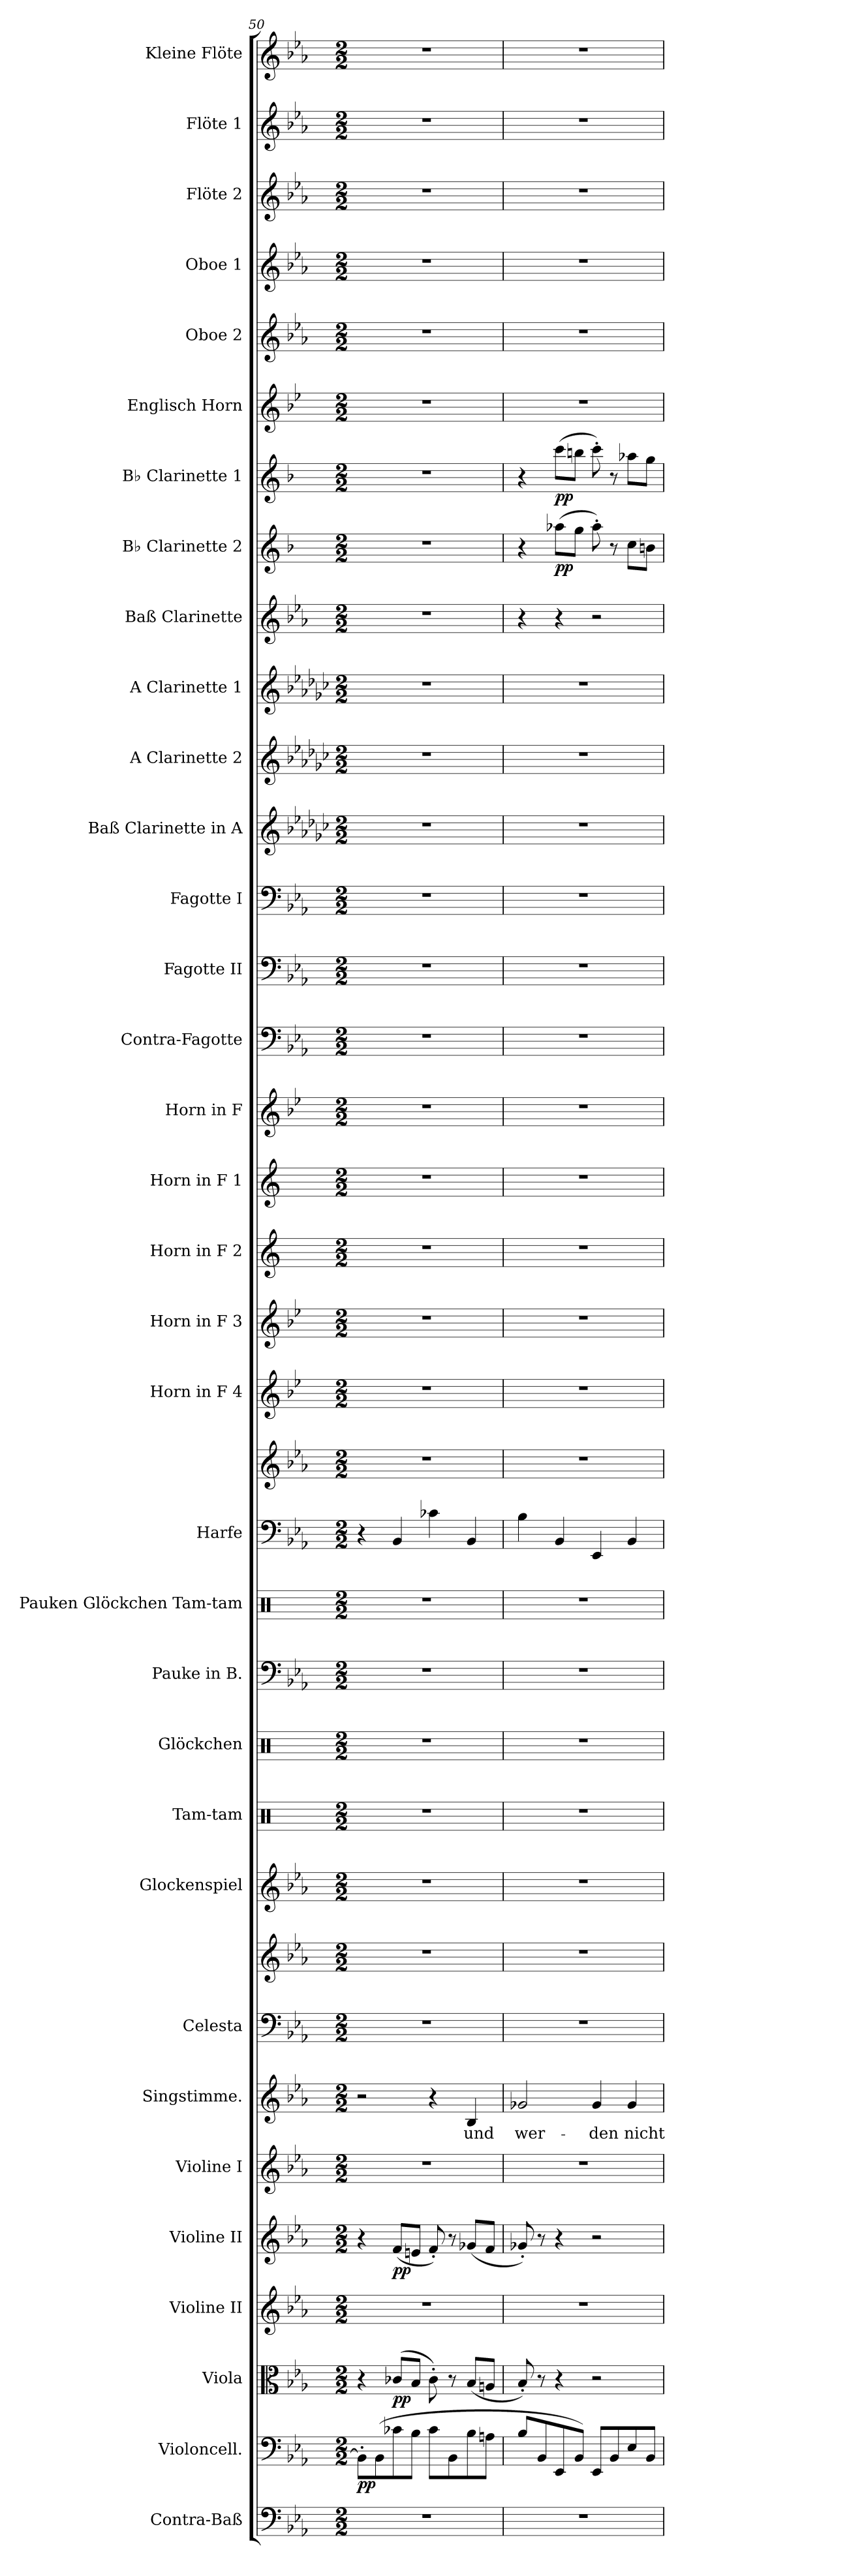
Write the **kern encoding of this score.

**kern	**kern	**dynam	**kern	**dynam	**kern	**kern	**dynam	**kern	**kern	**text	**kern	**kern	**kern	**kern	**kern	**kern	**kern	**kern	**kern	**kern	**kern	**kern	**kern	**kern	**kern	**kern	**kern	**kern	**kern	**kern	**kern	**kern	**dynam	**kern	**dynam	**kern	**kern	**kern	**kern	**kern	**kern
*part34	*part33	*part33	*part32	*part32	*part31	*part30	*part30	*part29	*part28	*part28	*part27	*part27	*part26	*part25	*part24	*part23	*part22	*part21	*part21	*part20	*part19	*part18	*part17	*part16	*part15	*part14	*part13	*part12	*part11	*part10	*part9	*part8	*part8	*part7	*part7	*part6	*part5	*part4	*part3	*part2	*part1
*staff36	*staff35	*staff35	*staff34	*staff34	*staff33	*staff32	*staff32	*staff31	*staff30	*staff30	*staff29	*staff28	*staff27	*staff26	*staff25	*staff24	*staff23	*staff22	*staff21	*staff20	*staff19	*staff18	*staff17	*staff16	*staff15	*staff14	*staff13	*staff12	*staff11	*staff10	*staff9	*staff8	*staff8	*staff7	*staff7	*staff6	*staff5	*staff4	*staff3	*staff2	*staff1
*I"Contra-Baß	*I"Violoncell.	*	*I"Viola	*	*I"Violine II	*I"Violine II	*	*I"Violine I	*I"Singstimme.	*	*I"Celesta	*	*I"Glockenspiel	*I"Tam-tam	*I"Glöckchen	*I"Pauke in B.	*I"Pauken Glöckchen Tam-tam	*I"Harfe	*	*I"Horn in F 4	*I"Horn in F 3	*I"Horn in F 2	*I"Horn in F 1	*I"Horn in F	*I"Contra-Fagotte	*I"Fagotte II	*I"Fagotte I	*I"Baß Clarinette in A	*I"A Clarinette 2	*I"A Clarinette 1	*I"Baß Clarinette	*I"B♭ Clarinette 2	*	*I"B♭ Clarinette 1	*	*I"Englisch Horn	*I"Oboe 2	*I"Oboe 1	*I"Flöte 2	*I"Flöte 1	*I"Kleine Flöte
*I'C.-B.	*I'Vc.	*	*I'Vla.	*	*I'Vln. II	*I'Vln. II	*	*I'Vln. I	*I'Sgst.	*	*I'Cel.	*	*I'Glk.	*I'Tam-tam	*I'Gl.	*I'Pauke	*I'Tam-tam	*I'Hfe.	*	*I'Hn. 4	*I'Hn. 3	*I'Hn. 2	*I'Hn. 1	*	*I'C.-Fg.	*I'Fg. II	*I'Fg. I	*	*I'A Cl. 2	*I'A Cl. 1	*I'B. Cl.	*I'B♭ Cl. 2	*	*I'B♭ Cl. 1	*	*I'E. H.	*I'Ob. 2	*I'Ob. 1	*I'Fl. 2	*I'Fl. 1	*I'Kl. Fl.
*clefF4	*clefF4	*	*clefC3	*	*clefG2	*clefG2	*	*clefG2	*clefG2	*	*clefF4	*clefG2	*clefG2	*clefX	*clefX	*clefF4	*clefX	*clefF4	*clefG2	*clefG2	*clefG2	*clefG2	*clefG2	*clefG2	*clefF4	*clefF4	*clefF4	*clefG2	*clefG2	*clefG2	*clefG2	*clefG2	*	*clefG2	*	*clefG2	*clefG2	*clefG2	*clefG2	*clefG2	*clefG2
*ITrd7c12	*	*	*	*	*	*	*	*	*	*	*ITrd-7c-12	*ITrd-7c-12	*ITrd-14c-24	*	*	*	*	*	*	*ITrd4c7	*ITrd4c7	*ITrd4c7	*ITrd4c7	*ITrd4c7	*ITrd7c12	*	*	*ITrd2c3	*ITrd2c3	*ITrd2c3	*ITrd8c14	*ITrd1c2	*	*ITrd1c2	*	*ITrd4c7	*	*	*	*	*ITrd-7c-12
*k[b-e-a-]	*k[b-e-a-]	*	*k[b-e-a-]	*	*k[b-e-a-]	*k[b-e-a-]	*	*k[b-e-a-]	*k[b-e-a-]	*	*k[b-e-a-]	*k[b-e-a-]	*k[b-e-a-]	*k[]	*k[]	*k[b-e-a-]	*k[]	*k[b-e-a-]	*k[b-e-a-]	*k[b-e-a-]	*k[b-e-a-]	*k[b-]	*k[b-]	*k[b-e-a-]	*k[b-e-a-]	*k[b-e-a-]	*k[b-e-a-]	*k[b-e-a-]	*k[b-e-a-]	*k[b-e-a-]	*k[b-e-a-]	*k[b-e-a-]	*	*k[b-e-a-]	*	*k[b-e-a-]	*k[b-e-a-]	*k[b-e-a-]	*k[b-e-a-]	*k[b-e-a-]	*k[b-e-a-]
*M2/2	*M2/2	*	*M2/2	*	*M2/2	*M2/2	*	*M2/2	*M2/2	*	*M2/2	*M2/2	*M2/2	*M2/2	*M2/2	*M2/2	*M2/2	*M2/2	*M2/2	*M2/2	*M2/2	*M2/2	*M2/2	*M2/2	*M2/2	*M2/2	*M2/2	*M2/2	*M2/2	*M2/2	*M2/2	*M2/2	*	*M2/2	*	*M2/2	*M2/2	*M2/2	*M2/2	*M2/2	*M2/2
=50	=50	=50	=50	=50	=50	=50	=50	=50	=50	=50	=50	=50	=50	=50	=50	=50	=50	=50	=50	=50	=50	=50	=50	=50	=50	=50	=50	=50	=50	=50	=50	=50	=50	=50	=50	=50	=50	=50	=50	=50	=50
!	!	!LO:DY:b	!	!	!	!	!	!	!	!	!	!	!	!	!	!	!	!	!	!	!	!	!	!	!	!	!	!	!	!	!	!	!	!	!	!	!	!	!	!	!
1r	8BB-'\L]	pp	4r	.	1r	4r	.	1r	2r	.	1r	1r	1r	1r	1r	1r	1r	4r	1r	1r	1r	1r	1r	1r	1r	1r	1r	1r	1r	1r	1r	1r	.	1r	.	1r	1r	1r	1r	1r	1r
.	(8BB-\	.	.	.	.	.	.	.	.	.	.	.	.	.	.	.	.	.	.	.	.	.	.	.	.	.	.	.	.	.	.	.	.	.	.	.	.	.	.	.	.
!	!	!	!	!LO:DY:b	!	!	!LO:DY:b	!	!	!	!	!	!	!	!	!	!	!	!	!	!	!	!	!	!	!	!	!	!	!	!	!	!	!	!	!	!	!	!	!	!
.	8c-X\	.	(8c-X/L	pp	.	(8f/L	pp	.	.	.	.	.	.	.	.	.	.	4BB-/	.	.	.	.	.	.	.	.	.	.	.	.	.	.	.	.	.	.	.	.	.	.	.
.	8B-\J	.	8B-/J	.	.	8en/J	.	.	.	.	.	.	.	.	.	.	.	.	.	.	.	.	.	.	.	.	.	.	.	.	.	.	.	.	.	.	.	.	.	.	.
.	8c-\L	.	8c-'\)	.	.	8f'/)	.	.	4r	.	.	.	.	.	.	.	.	4c-X\	.	.	.	.	.	.	.	.	.	.	.	.	.	.	.	.	.	.	.	.	.	.	.
.	8BB-\	.	8r	.	.	8r	.	.	.	.	.	.	.	.	.	.	.	.	.	.	.	.	.	.	.	.	.	.	.	.	.	.	.	.	.	.	.	.	.	.	.
!	!	!	!	!	!	!	!	!	!	!LO:LY:b	!	!	!	!	!	!	!	!	!	!	!	!	!	!	!	!	!	!	!	!	!	!	!	!	!	!	!	!	!	!	!
.	8B-\	.	(8B-/L	.	.	(8g-X/L	.	.	4B-/	und	.	.	.	.	.	.	.	4BB-/	.	.	.	.	.	.	.	.	.	.	.	.	.	.	.	.	.	.	.	.	.	.	.
.	8An\J	.	8An/J	.	.	8f/J	.	.	.	.	.	.	.	.	.	.	.	.	.	.	.	.	.	.	.	.	.	.	.	.	.	.	.	.	.	.	.	.	.	.	.
=51	=51	=51	=51	=51	=51	=51	=51	=51	=51	=51	=51	=51	=51	=51	=51	=51	=51	=51	=51	=51	=51	=51	=51	=51	=51	=51	=51	=51	=51	=51	=51	=51	=51	=51	=51	=51	=51	=51	=51	=51	=51
!	!	!	!	!	!	!	!	!	!	!LO:LY:b	!	!	!	!	!	!	!	!	!	!	!	!	!	!	!	!	!	!	!	!	!	!	!	!	!	!	!	!	!	!	!
1r	8B-/L	.	8B-'/)	.	1r	8g-X'/)	.	1r	2g-X/	wer-	1r	1r	1r	1r	1r	1r	1r	4B-\	1r	1r	1r	1r	1r	1r	1r	1r	1r	1r	1r	1r	4r	4r	.	4r	.	1r	1r	1r	1r	1r	1r
.	8BB-/	.	8r	.	.	8r	.	.	.	.	.	.	.	.	.	.	.	.	.	.	.	.	.	.	.	.	.	.	.	.	.	.	.	.	.	.	.	.	.	.	.
!	!	!	!	!	!	!	!	!	!	!	!	!	!	!	!	!	!	!	!	!	!	!	!	!	!	!	!	!	!	!	!	!	!LO:DY:b	!	!LO:DY:b	!	!	!	!	!	!
.	8EE-/	.	4r	.	.	4r	.	.	.	.	.	.	.	.	.	.	.	4BB-/	.	.	.	.	.	.	.	.	.	.	.	.	4r	(8gg-X\L	pp	(8bb-\L	pp	.	.	.	.	.	.
.	8BB-/J)	.	.	.	.	.	.	.	.	.	.	.	.	.	.	.	.	.	.	.	.	.	.	.	.	.	.	.	.	.	.	8ff\J	.	8aan\J	.	.	.	.	.	.	.
!	!	!	!	!	!	!	!	!	!	!LO:LY:b	!	!	!	!	!	!	!	!	!	!	!	!	!	!	!	!	!	!	!	!	!	!	!	!	!	!	!	!	!	!	!
.	8EE-/L	.	2r	.	.	2r	.	.	4g-/	-den	.	.	.	.	.	.	.	4EE-/	.	.	.	.	.	.	.	.	.	.	.	.	2r	8gg-'\)	.	8bb-'\)	.	.	.	.	.	.	.
.	8BB-/	.	.	.	.	.	.	.	.	.	.	.	.	.	.	.	.	.	.	.	.	.	.	.	.	.	.	.	.	.	.	8r	.	8r	.	.	.	.	.	.	.
!	!	!	!	!	!	!	!	!	!	!LO:LY:b	!	!	!	!	!	!	!	!	!	!	!	!	!	!	!	!	!	!	!	!	!	!	!	!	!	!	!	!	!	!	!
.	8E-/	.	.	.	.	.	.	.	4g-/	nicht	.	.	.	.	.	.	.	4BB-/	.	.	.	.	.	.	.	.	.	.	.	.	.	8b-\L	.	8gg-X\L	.	.	.	.	.	.	.
.	8BB-/J	.	.	.	.	.	.	.	.	.	.	.	.	.	.	.	.	.	.	.	.	.	.	.	.	.	.	.	.	.	.	8an\J	.	8ff\J	.	.	.	.	.	.	.
=	=	=	=	=	=	=	=	=	=	=	=	=	=	=	=	=	=	=	=	=	=	=	=	=	=	=	=	=	=	=	=	=	=	=	=	=	=	=	=	=	=
*-	*-	*-	*-	*-	*-	*-	*-	*-	*-	*-	*-	*-	*-	*-	*-	*-	*-	*-	*-	*-	*-	*-	*-	*-	*-	*-	*-	*-	*-	*-	*-	*-	*-	*-	*-	*-	*-	*-	*-	*-	*-
